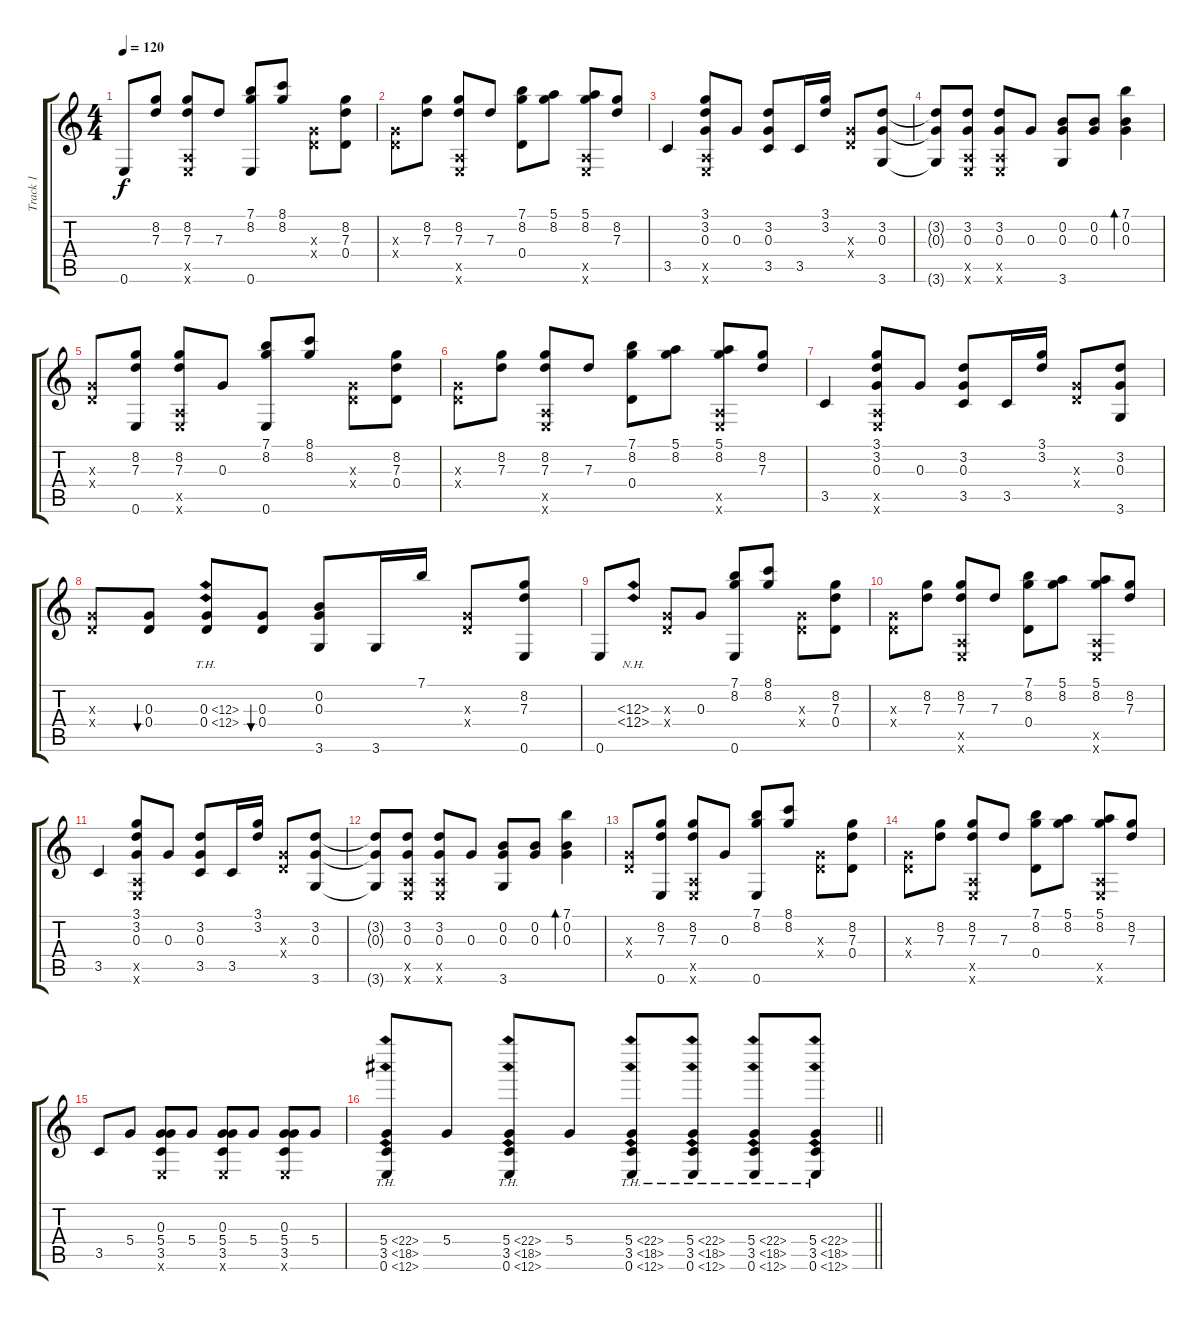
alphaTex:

\track ("Track 1" "Track 1") {instrument acousticguitarsteel}
\staff {score tabs}
\tuning (E4 B3 G3 D3 A2 E2) {hide}
\ts (4 4)
\tempo 120
\clef g2
\ks c
0.6.8{dy f} (8.2 7.3).8 (8.2 7.3 0.5{x} 0.6{x}).8 7.3.8 (7.1 8.2 0.6).8 (8.1 8.2).8 (0.3{x} 0.4{x}).8 (8.2 7.3 0.4).8 |
(0.3{x} 0.4{x}).8 (8.2 7.3).8 (8.2 7.3 0.5{x} 0.6{x}).8 7.3.8 (7.1 8.2 0.4).8 (5.1 8.2).8 (5.1 8.2 0.5{x} 0.6{x}).8 (8.2 7.3).8 |
3.5.4 (3.1 3.2 0.3 0.5{x} 0.6{x}).8 0.3.8 (3.2 0.3 3.5).8 3.5.16 (3.1 3.2).16 (0.3{x} 0.4{x}).8 (3.2 0.3 3.6).8 |
(3.2{t} 0.3{t} 3.6{t}).8 (3.2 0.3 0.5{x} 0.6{x}).8 (3.2 0.3 0.5{x} 0.6{x}).8 0.3.8 (0.2 0.3 3.6).8 (0.2 0.3).8 (7.1 0.2 0.3).4{bd 60} |
(0.3{x} 0.4{x}).8 (8.2 7.3 0.6).8 (8.2 7.3 0.5{x} 0.6{x}).8 0.3.8 (7.1 8.2 0.6).8 (8.1 8.2).8 (0.3{x} 0.4{x}).8 (8.2 7.3 0.4).8 |
(0.3{x} 0.4{x}).8 (8.2 7.3).8 (8.2 7.3 0.5{x} 0.6{x}).8 7.3.8 (7.1 8.2 0.4).8 (5.1 8.2).8 (5.1 8.2 0.5{x} 0.6{x}).8 (8.2 7.3).8 |
3.5.4 (3.1 3.2 0.3 0.5{x} 0.6{x}).8 0.3.8 (3.2 0.3 3.5).8 3.5.16 (3.1 3.2).16 (0.3{x} 0.4{x}).8 (3.2 0.3 3.6).8 |
(0.3{x} 0.4{x}).8 (0.3 0.4).8{bu 60} (0.3{th 12} 0.4{th 12}).8 (0.3 0.4).8{bu 60} (0.2 0.3 3.6).8 3.6.16 7.1.16 (0.3{x} 0.4{x}).8 (8.2 7.3 0.6).8 |
0.6.8 (12.3{nh} 12.4{nh}).8 (0.3{x} 0.4{x}).8 0.3.8 (7.1 8.2 0.6).8 (8.1 8.2).8 (0.3{x} 0.4{x}).8 (8.2 7.3 0.4).8 |
(0.3{x} 0.4{x}).8 (8.2 7.3).8 (8.2 7.3 0.5{x} 0.6{x}).8 7.3.8 (7.1 8.2 0.4).8 (5.1 8.2).8 (5.1 8.2 0.5{x} 0.6{x}).8 (8.2 7.3).8 |
3.5.4 (3.1 3.2 0.3 0.5{x} 0.6{x}).8 0.3.8 (3.2 0.3 3.5).8 3.5.16 (3.1 3.2).16 (0.3{x} 0.4{x}).8 (3.2 0.3 3.6).8 |
(3.2{t} 0.3{t} 3.6{t}).8 (3.2 0.3 0.5{x} 0.6{x}).8 (3.2 0.3 0.5{x} 0.6{x}).8 0.3.8 (0.2 0.3 3.6).8 (0.2 0.3).8 (7.1 0.2 0.3).4{bd 60} |
(0.3{x} 0.4{x}).8 (8.2 7.3 0.6).8 (8.2 7.3 0.5{x} 0.6{x}).8 0.3.8 (7.1 8.2 0.6).8 (8.1 8.2).8 (0.3{x} 0.4{x}).8 (8.2 7.3 0.4).8 |
(0.3{x} 0.4{x}).8 (8.2 7.3).8 (8.2 7.3 0.5{x} 0.6{x}).8 7.3.8 (7.1 8.2 0.4).8 (5.1 8.2).8 (5.1 8.2 0.5{x} 0.6{x}).8 (8.2 7.3).8 |
3.5.8 5.4.8 (0.3 5.4 3.5 0.6{x}).8 5.4.8 (0.3 5.4 3.5 0.6{x}).8 5.4.8 (0.3 5.4 3.5 0.6{x}).8 5.4.8 |
\barLineRight lightlight
(5.4{th 17} 3.5{th 15} 0.6{th 12}).8 5.4.8 (5.4{th 17} 3.5{th 15} 0.6{th 12}).8 5.4.8 (5.4{th 17} 3.5{th 15} 0.6{th 12}).8 (5.4{th 17} 3.5{th 15} 0.6{th 12}).8 (5.4{th 17} 3.5{th 15} 0.6{th 12}).8 (5.4{th 17} 3.5{th 15} 0.6{th 12}).8
